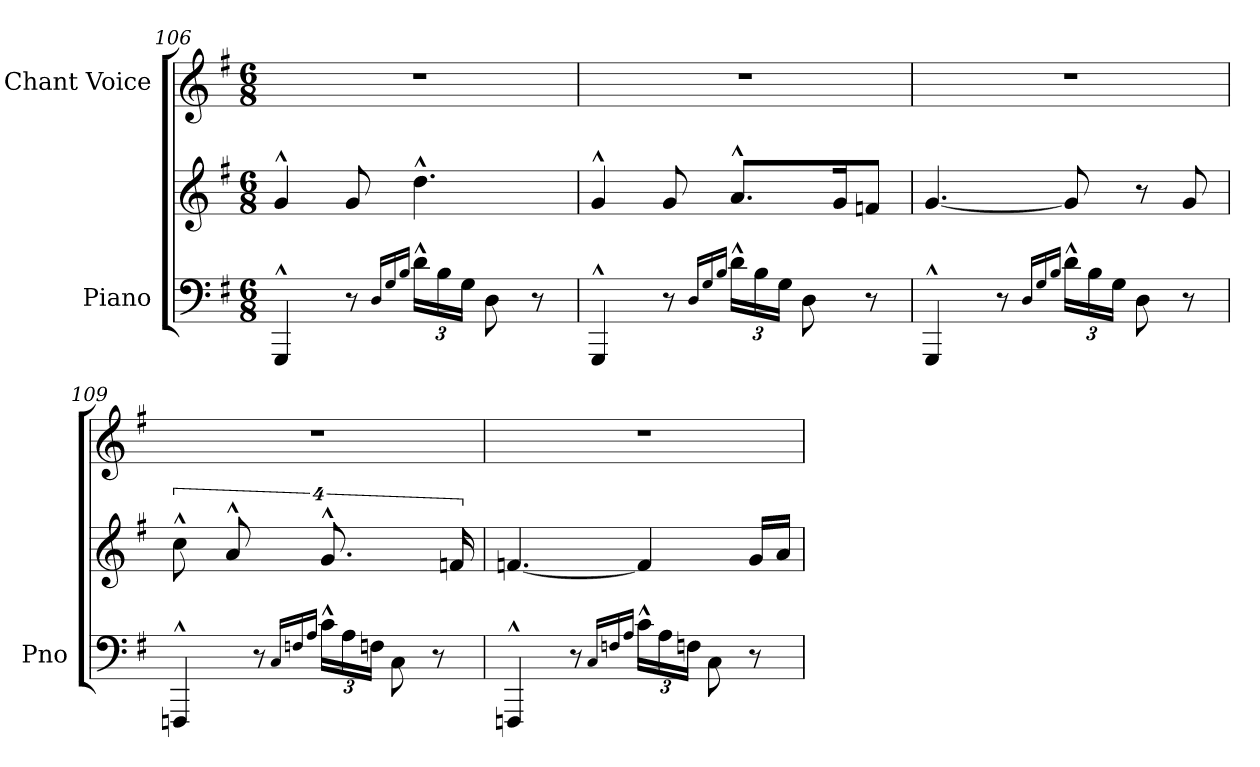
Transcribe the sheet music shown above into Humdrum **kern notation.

**kern	**kern	**dynam	**kern
*part2	*part2	*part2	*part1
*staff3	*staff2	*staff2/3	*staff1
*I"Piano	*	*	*I"Chant Voice
*I'Pno	*	*	*
*clefF4	*clefG2	*	*clefG2
*k[f#]	*k[f#]	*	*k[f#]
*M6/8	*M6/8	*	*M6/8
=106	=106	=106	=106
4GGG^^/	4g^^/	.	2.r
8r	8g/	.	.
16qD/LL	.	.	.
16qG/	.	.	.
16qB/JJ	.	.	.
*Xbrackettup	*	*	*
24d^^\LL	4.dd^^\	.	.
24B\	.	.	.
24G\JJ	.	.	.
8D\	.	.	.
8r	.	.	.
!!LO:LB:g=z
=107	=107	=107	=107
4GGG^^/	4g^^/	.	2.r
8r	8g/	.	.
16qD/LL	.	.	.
16qG/	.	.	.
16qB/JJ	.	.	.
24d^^\LL	8.a^^/L	.	.
24B\	.	.	.
24G\JJ	.	.	.
8D\	.	.	.
.	16g/K	.	.
8r	8fn/J	.	.
=108	=108	=108	=108
4GGG^^/	[4.g/	.	2.r
8r	.	.	.
16qD/LL	.	.	.
16qG/	.	.	.
16qB/JJ	.	.	.
24d^^\LL	8g/]	.	.
24B\	.	.	.
24G\JJ	.	.	.
8D\	8r	.	.
8r	8g/	.	.
=109	=109	=109	=109
!	!	!LO:DY:b	!
!	!	!LO:DY:n=1:b	!
4FFFn^^/	16%3cc^^\	other-dynamics ff	2.r
.	16%3a^^/	.	.
8r	.	.	.
16qC/LL	.	.	.
16qFn/	.	.	.
16qA/JJ	.	.	.
24c^^\LL	16%3.g^^/	.	.
24A\	.	.	.
24F\JJ	.	.	.
8C\	.	.	.
8r	.	.	.
.	32%3fn/	.	.
=110	=110	=110	=110
4FFFn^^/	[4.fn/	.	2.r
8r	.	.	.
16qC/LL	.	.	.
16qFn/	.	.	.
16qA/JJ	.	.	.
24c^^\LL	4f/]	.	.
24A\	.	.	.
24F\JJ	.	.	.
8C\	.	.	.
8r	16g/LL	.	.
.	16a/JJ	.	.
=	=	=	=
*-	*-	*-	*-
